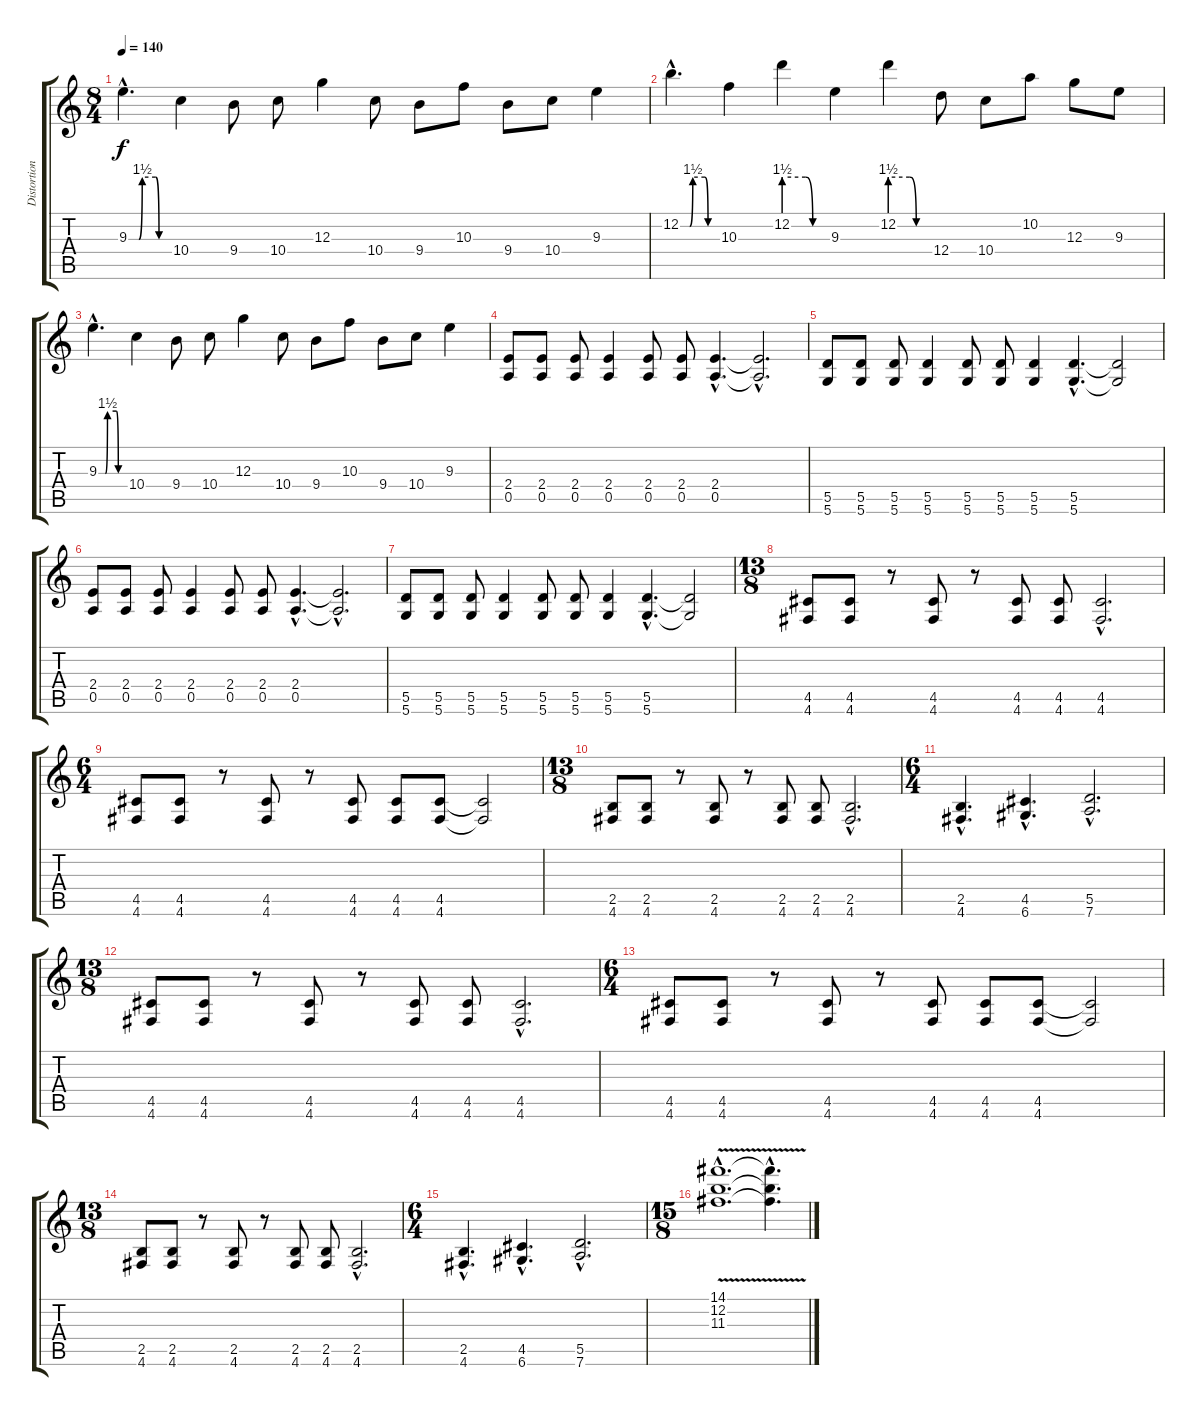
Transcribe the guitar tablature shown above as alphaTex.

\track ("Distortion Guitar" "Distortion") {instrument distortionguitar}
\staff {score tabs}
\tuning (E4 B3 G3 D3 A2 D2) {hide}
\ts (8 4)
\tempo 140
\clef g2
\ks c
9.3{be (custom 0 0 15 0 20 6 40 6 45 0 60 0) hac}.4{d dy f} 10.4.4 9.4.8 10.4.8 12.3.4 10.4.8 9.4.8 10.3.8 9.4.8 10.4.8 9.3.4 |
12.2{be (custom 0 0 15 0 20 6 40 6 45 0 60 0) hac}.4{d} 10.3.4 12.2{be (custom 0 6 30 6 40 0 60 0)}.4 9.3.4 12.2{be (custom 0 6 30 6 40 0 60 0)}.4 12.4.8 10.4.8 10.2.8 12.3.8 9.3.8 |
9.3{be (custom 0 0 15 0 20 6 40 6 45 0 60 0) hac}.4{d} 10.4.4 9.4.8 10.4.8 12.3.4 10.4.8 9.4.8 10.3.8 9.4.8 10.4.8 9.3.4 |
(2.4 0.5).8 (2.4 0.5).8 (2.4 0.5).8 (2.4 0.5).4 (2.4 0.5).8 (2.4 0.5).8 (2.4{hac} 0.5{hac}).4{d} (2.4{hac t} 0.5{hac t}).2{d} |
(5.5 5.6).8 (5.5 5.6).8 (5.5 5.6).8 (5.5 5.6).4 (5.5 5.6).8 (5.5 5.6).8 (5.5 5.6).4 (5.5{hac} 5.6{hac}).4{d} (5.5{t} 5.6{t}).2 |
(2.4 0.5).8 (2.4 0.5).8 (2.4 0.5).8 (2.4 0.5).4 (2.4 0.5).8 (2.4 0.5).8 (2.4{hac} 0.5{hac}).4{d} (2.4{hac t} 0.5{hac t}).2{d} |
(5.5 5.6).8 (5.5 5.6).8 (5.5 5.6).8 (5.5 5.6).4 (5.5 5.6).8 (5.5 5.6).8 (5.5 5.6).4 (5.5{hac} 5.6{hac}).4{d} (5.5{t} 5.6{t}).2 |
\ts (13 8)
(4.5 4.6).8 (4.5 4.6).8 r.8 (4.5 4.6).8 r.8 (4.5 4.6).8 (4.5 4.6).8 (4.5{hac} 4.6{hac}).2{d} |
\ts (6 4)
(4.5 4.6).8 (4.5 4.6).8 r.8 (4.5 4.6).8 r.8 (4.5 4.6).8 (4.5 4.6).8 (4.5 4.6).8 (4.5{t} 4.6{t}).2 |
\ts (13 8)
(2.5 4.6).8 (2.5 4.6).8 r.8 (2.5 4.6).8 r.8 (2.5 4.6).8 (2.5 4.6).8 (2.5{hac} 4.6{hac}).2{d} |
\ts (6 4)
(2.5{hac} 4.6{hac}).4{d} (4.5{hac} 6.6{hac}).4{d} (5.5{hac} 7.6{hac}).2{d} |
\ts (13 8)
(4.5 4.6).8 (4.5 4.6).8 r.8 (4.5 4.6).8 r.8 (4.5 4.6).8 (4.5 4.6).8 (4.5{hac} 4.6{hac}).2{d} |
\ts (6 4)
(4.5 4.6).8 (4.5 4.6).8 r.8 (4.5 4.6).8 r.8 (4.5 4.6).8 (4.5 4.6).8 (4.5 4.6).8 (4.5{t} 4.6{t}).2 |
\ts (13 8)
(2.5 4.6).8 (2.5 4.6).8 r.8 (2.5 4.6).8 r.8 (2.5 4.6).8 (2.5 4.6).8 (2.5{hac} 4.6{hac}).2{d} |
\ts (6 4)
(2.5{hac} 4.6{hac}).4{d} (4.5{hac} 6.6{hac}).4{d} (5.5{hac} 7.6{hac}).2{d} |
\ts (15 8)
(14.1{hac} 12.2{hac} 11.3{v hac}).1{d volume 11 instrument electricguitarclean} (14.1{hac t} 12.2{hac t} 11.3{hac t}).4{d}
